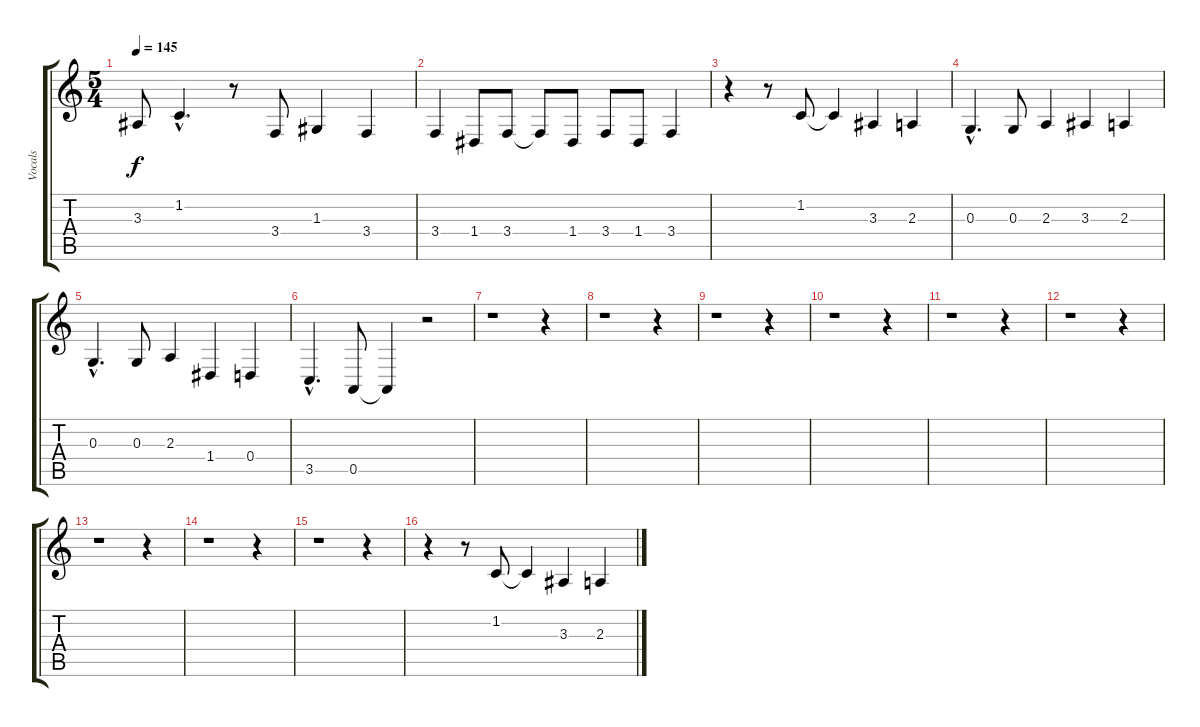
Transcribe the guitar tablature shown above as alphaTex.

\track ("Vocals" "Vocals") {instrument voiceoohs}
\staff {score tabs}
\tuning (E4 B3 G3 D3 A2 E2) {hide}
\ts (5 4)
\tempo 145
\clef g2
\ks c
3.3.8{dy f} 1.2{hac}.4{d} r.8 3.4.8 1.3.4 3.4.4 |
3.4.4 1.4.8 3.4.8 3.4{t}.8 1.4.8 3.4.8 1.4.8 3.4.4 |
r.4 r.8 1.2.8 1.2{t}.4 3.3.4 2.3.4 |
0.3{hac}.4{d} 0.3.8 2.3.4 3.3.4 2.3.4 |
0.3{hac}.4{d} 0.3.8 2.3.4 1.4.4 0.4.4 |
3.5{hac}.4{d} 0.5.8 0.5{t}.4 r.2 |
r.1 r.4 |
r.1 r.4 |
r.1 r.4 |
r.1 r.4 |
r.1 r.4 |
r.1 r.4 |
r.1 r.4 |
r.1 r.4 |
r.1 r.4 |
r.4 r.8 1.2.8 1.2{t}.4 3.3.4 2.3.4
